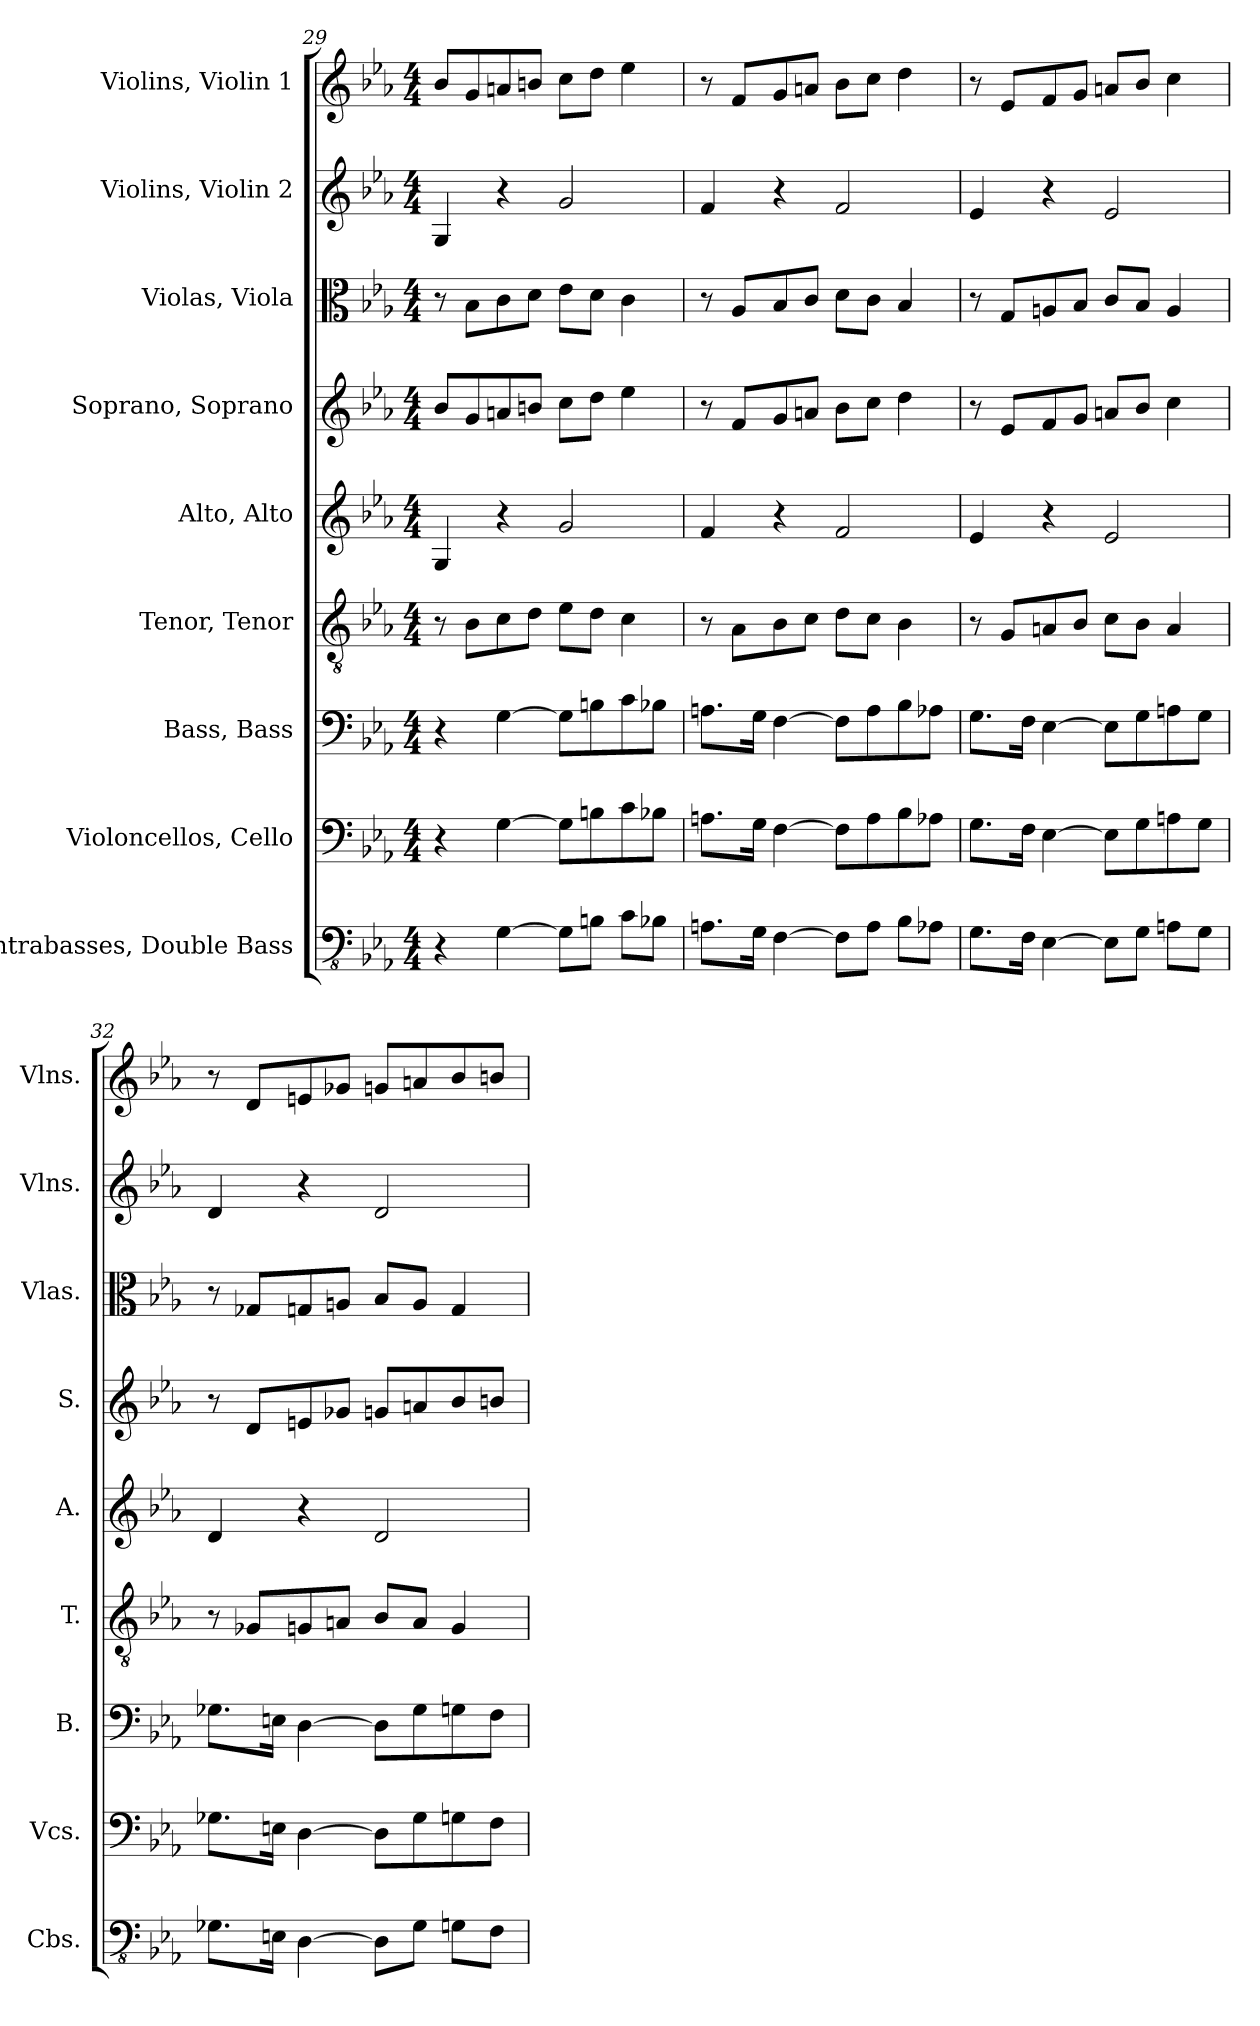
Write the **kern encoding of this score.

**kern	**kern	**kern	**kern	**kern	**kern	**kern	**kern	**kern
*part9	*part8	*part7	*part6	*part5	*part4	*part3	*part2	*part1
*staff9	*staff8	*staff7	*staff6	*staff5	*staff4	*staff3	*staff2	*staff1
*I"Contrabasses, Double Bass	*I"Violoncellos, Cello	*I"Bass, Bass	*I"Tenor, Tenor	*I"Alto, Alto	*I"Soprano, Soprano	*I"Violas, Viola	*I"Violins, Violin 2	*I"Violins, Violin 1
*I'Cbs.	*I'Vcs.	*I'B.	*I'T.	*I'A.	*I'S.	*I'Vlas.	*I'Vlns.	*I'Vlns.
!!LO:PB:g=z
*clefFv4	*clefF4	*clefF4	*clefGv2	*clefG2	*clefG2	*clefC3	*clefG2	*clefG2
*k[b-e-a-]	*k[b-e-a-]	*k[b-e-a-]	*k[b-e-a-]	*k[b-e-a-]	*k[b-e-a-]	*k[b-e-a-]	*k[b-e-a-]	*k[b-e-a-]
*M4/4	*M4/4	*M4/4	*M4/4	*M4/4	*M4/4	*M4/4	*M4/4	*M4/4
=29	=29	=29	=29	=29	=29	=29	=29	=29
4r	4r	4r	8r	4G/	8b-/L	8r	4G/	8b-/L
.	.	.	8B-\L	.	8g/	8B-\L	.	8g/
[4GG\	[4G\	[4G\	8c\	4r	8an/	8c\	4r	8an/
.	.	.	8d\J	.	8bn/J	8d\J	.	8bn/J
8GG\L]	8G\L]	8G\L]	8e-\L	2g/	8cc\L	8e-\L	2g/	8cc\L
8BBn\J	8Bn\	8Bn\	8d\J	.	8dd\J	8d\J	.	8dd\J
8C\L	8c\	8c\	4c\	.	4ee-\	4c\	.	4ee-\
8BB-X\J	8B-X\J	8B-X\J	.	.	.	.	.	.
=30	=30	=30	=30	=30	=30	=30	=30	=30
8.AAn\L	8.An\L	8.An\L	8r	4f/	8r	8r	4f/	8r
.	.	.	8A-\L	.	8f/L	8A-/L	.	8f/L
16GG\Jk	16G\Jk	16G\Jk	.	.	.	.	.	.
[4FF\	[4F\	[4F\	8B-\	4r	8g/	8B-/	4r	8g/
.	.	.	8c\J	.	8an/J	8c/J	.	8an/J
8FF\L]	8F\L]	8F\L]	8d\L	2f/	8b-\L	8d\L	2f/	8b-\L
8AA\J	8A\	8A\	8c\J	.	8cc\J	8c\J	.	8cc\J
8BB-\L	8B-\	8B-\	4B-\	.	4dd\	4B-/	.	4dd\
8AA-X\J	8A-X\J	8A-X\J	.	.	.	.	.	.
=31	=31	=31	=31	=31	=31	=31	=31	=31
8.GG\L	8.G\L	8.G\L	8r	4e-/	8r	8r	4e-/	8r
.	.	.	8G/L	.	8e-/L	8G/L	.	8e-/L
16FF\Jk	16F\Jk	16F\Jk	.	.	.	.	.	.
[4EE-\	[4E-\	[4E-\	8An/	4r	8f/	8An/	4r	8f/
.	.	.	8B-/J	.	8g/J	8B-/J	.	8g/J
8EE-\L]	8E-\L]	8E-\L]	8c\L	2e-/	8an/L	8c/L	2e-/	8an/L
8GG\J	8G\	8G\	8B-\J	.	8b-/J	8B-/J	.	8b-/J
8AAn\L	8An\	8An\	4A/	.	4cc\	4A/	.	4cc\
8GG\J	8G\J	8G\J	.	.	.	.	.	.
=32	=32	=32	=32	=32	=32	=32	=32	=32
8.GG-X\L	8.G-X\L	8.G-X\L	8r	4d/	8r	8r	4d/	8r
.	.	.	8G-X/L	.	8d/L	8G-X/L	.	8d/L
16EEn\Jk	16En\Jk	16En\Jk	.	.	.	.	.	.
[4DD\	[4D\	[4D\	8Gn/	4r	8en/	8Gn/	4r	8en/
.	.	.	8An/J	.	8g-X/J	8An/J	.	8g-X/J
8DD\L]	8D\L]	8D\L]	8B-/L	2d/	8gn/L	8B-/L	2d/	8gn/L
8GG-\J	8G-\	8G-\	8A/J	.	8an/	8A/J	.	8an/
8GGn\L	8Gn\	8Gn\	4G/	.	8b-/	4G/	.	8b-/
8FF\J	8F\J	8F\J	.	.	8bn/J	.	.	8bn/J
=	=	=	=	=	=	=	=	=
*-	*-	*-	*-	*-	*-	*-	*-	*-
